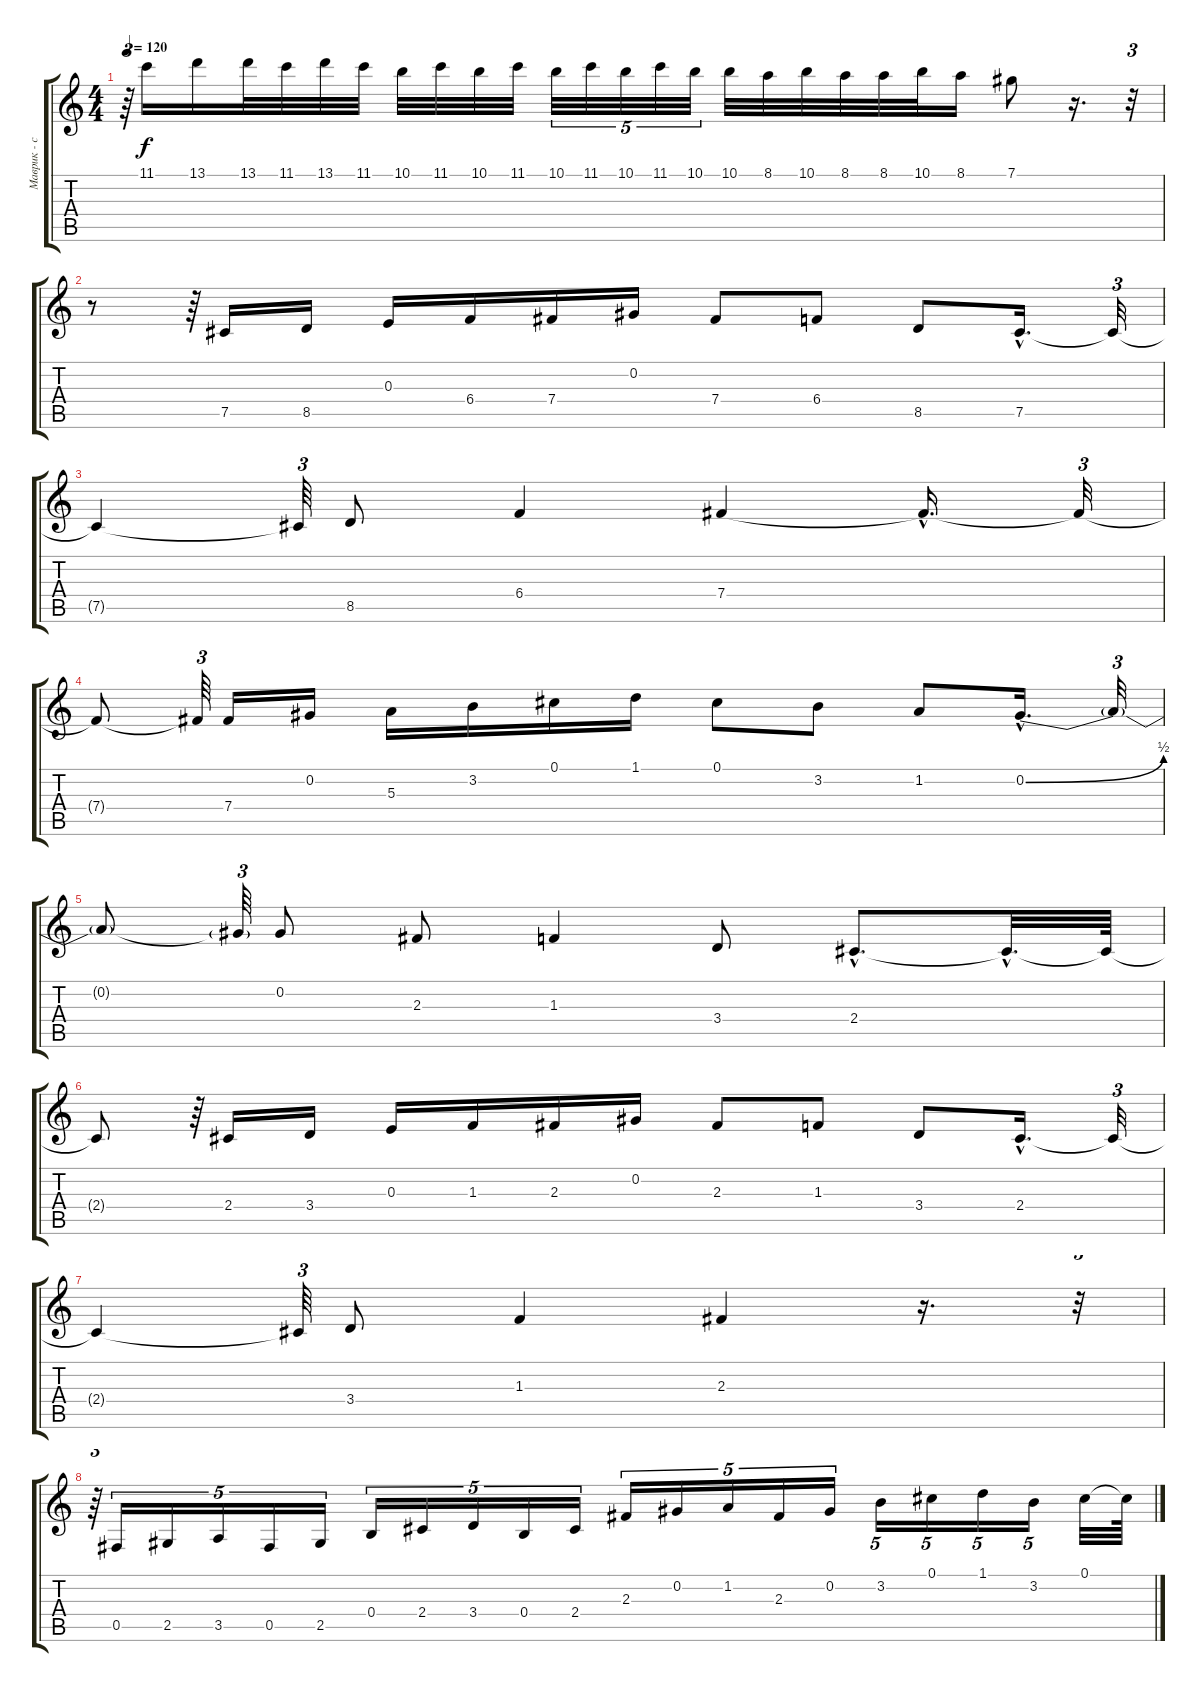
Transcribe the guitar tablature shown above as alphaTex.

\track ("Маврик - соло" "Маврик - с") {instrument distortionguitar}
\staff {score tabs}
\tuning (Db4 Ab3 E3 B2 Gb2 Db2) {hide}
\ts (4 4)
\tempo 120
\clef g2
\ks c
r.64{tu (3 2) dy f} 11.1.16 13.1.16 13.1.32 11.1.32 13.1.32 11.1.32 10.1.32 11.1.32 10.1.32 11.1.32 10.1.32{tu (5 4)} 11.1.32{tu (5 4)} 10.1.32{tu (5 4)} 11.1.32{tu (5 4)} 10.1.32{tu (5 4)} 10.1.32 8.1.32 10.1.32 8.1.32 8.1.32 10.1.32 8.1.16 7.1.8 r.16{d} r.32{tu (3 2)} |
r.8 r.64{tu (3 2)} 7.5.16 8.5.16 0.3.16 6.4.16 7.4.16 0.2.16 7.4.8 6.4.8 8.5.8 7.5{hac}.16{d} 7.5{t}.32{tu (3 2)} |
7.5{t}.4 7.5{t}.64{tu (3 2)} 8.5.8 6.4.4 7.4.4 7.4{hac t}.16{d} 7.4{t}.32{tu (3 2)} |
7.4{t}.8 7.4{t}.64{tu (3 2)} 7.4.16 0.2.16 5.3.16 3.2.16 0.1.16 1.1.16 0.1.8 3.2.8 1.2.8 0.2{be (bend 0 0 60 2) hac}.16{d} 0.2{t}.32{tu (3 2)} |
0.2{t}.8 0.2{t}.64{tu (3 2)} 0.2.8 2.3.8 1.3.4 3.4.8 2.4{hac}.8{d} 2.4{hac t}.32{d} 2.4{t}.64 |
2.4{t}.8 r.64{tu (3 2)} 2.4.16 3.4.16 0.3.16 1.3.16 2.3.16 0.2.16 2.3.8 1.3.8 3.4.8 2.4{hac}.16{d} 2.4{t}.32{tu (3 2)} |
2.4{t}.4 2.4{t}.64{tu (3 2)} 3.4.8 1.3.4 2.3.4 r.16{d} r.32{tu (3 2)} |
r.64{tu (3 2)} 0.5.16{tu (5 4)} 2.5.16{tu (5 4)} 3.5.16{tu (5 4)} 0.5.16{tu (5 4)} 2.5.16{tu (5 4)} 0.4.16{tu (5 4)} 2.4.16{tu (5 4)} 3.4.16{tu (5 4)} 0.4.16{tu (5 4)} 2.4.16{tu (5 4)} 2.3.16{tu (5 4)} 0.2.16{tu (5 4)} 1.2.16{tu (5 4)} 2.3.16{tu (5 4)} 0.2.16{tu (5 4)} 3.2.16{tu (5 4)} 0.1.16{tu (5 4)} 1.1.16{tu (5 4)} 3.2.16{tu (5 4)} 0.1.32 0.1{t}.64
